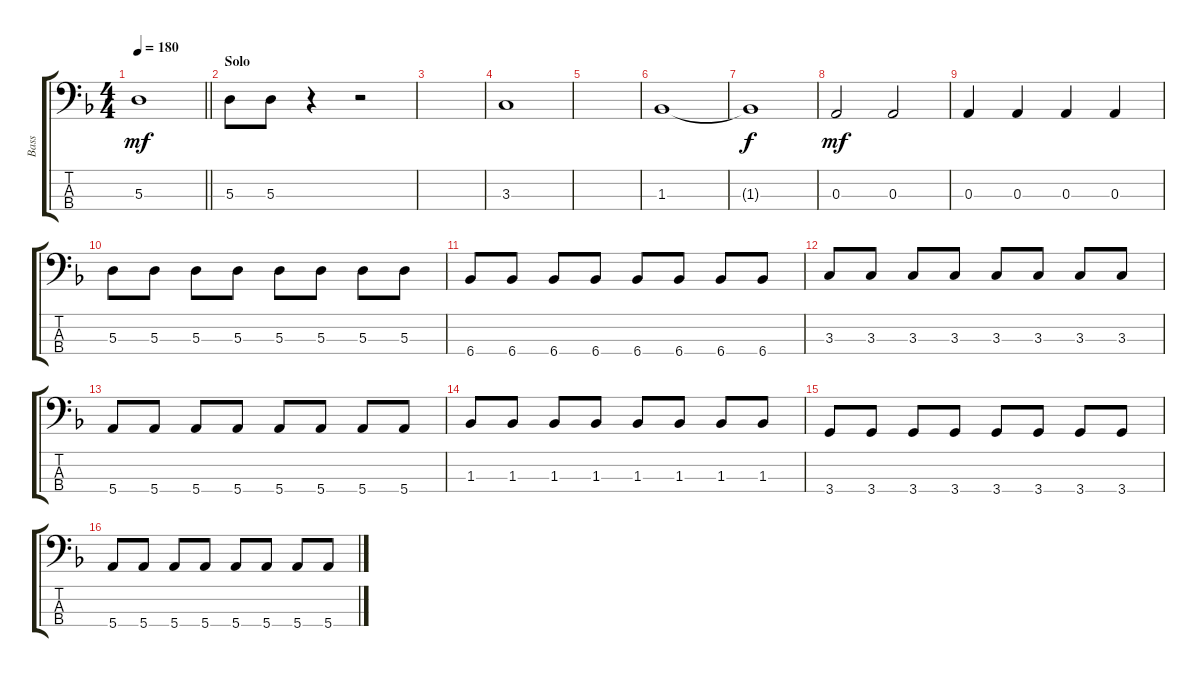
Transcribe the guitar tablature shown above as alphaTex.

\track ("Bass" "Bass") {instrument electricbassfinger}
\staff {score tabs}
\tuning (G2 D2 A1 E1) {hide}
\ts (4 4)
\tempo 180
\clef f4
\barLineRight lightlight
\ks dminor
5.3.1{dy mf} |
\section ("" "Solo")
5.3.8 5.3.8 r.4 r.2 |
|
3.3.1 |
|
1.3.1 |
1.3{t}.1{dy f} |
0.3.2{dy mf} 0.3.2 |
0.3.4 0.3.4 0.3.4 0.3.4 |
5.3.8 5.3.8 5.3.8 5.3.8 5.3.8 5.3.8 5.3.8 5.3.8 |
6.4.8 6.4.8 6.4.8 6.4.8 6.4.8 6.4.8 6.4.8 6.4.8 |
3.3.8 3.3.8 3.3.8 3.3.8 3.3.8 3.3.8 3.3.8 3.3.8 |
5.4.8 5.4.8 5.4.8 5.4.8 5.4.8 5.4.8 5.4.8 5.4.8 |
1.3.8 1.3.8 1.3.8 1.3.8 1.3.8 1.3.8 1.3.8 1.3.8 |
3.4.8 3.4.8 3.4.8 3.4.8 3.4.8 3.4.8 3.4.8 3.4.8 |
5.4.8 5.4.8 5.4.8 5.4.8 5.4.8 5.4.8 5.4.8 5.4.8
